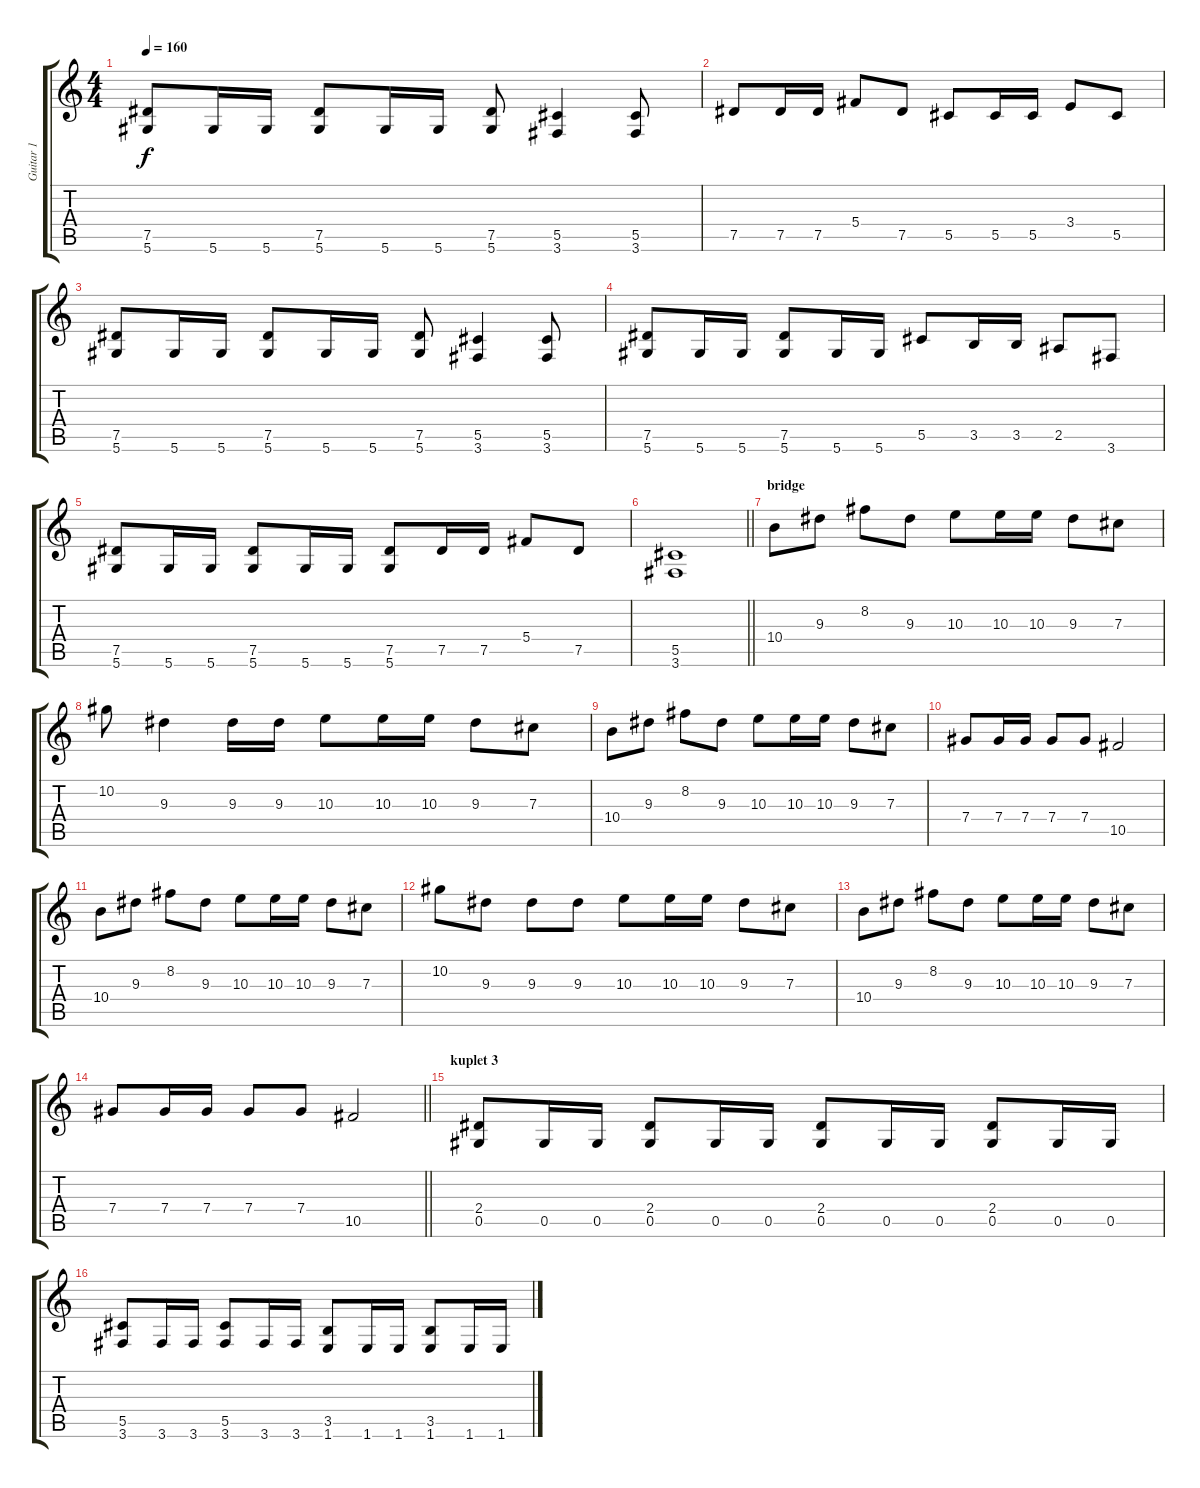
\track ("Guitar 1" "Guitar 1") {instrument distortionguitar}
\staff {score tabs}
\tuning (Eb4 Bb3 Gb3 Db3 Ab2 Eb2) {hide}
\ts (4 4)
\tempo 160
\clef g2
\ks c
(7.5 5.6).8{dy f} 5.6.16 5.6.16 (7.5 5.6).8 5.6.16 5.6.16 (7.5 5.6).8 (5.5 3.6).4 (5.5 3.6).8 |
7.5.8 7.5.16 7.5.16 5.4.8 7.5.8 5.5.8 5.5.16 5.5.16 3.4.8 5.5.8 |
(7.5 5.6).8 5.6.16 5.6.16 (7.5 5.6).8 5.6.16 5.6.16 (7.5 5.6).8 (5.5 3.6).4 (5.5 3.6).8 |
(7.5 5.6).8 5.6.16 5.6.16 (7.5 5.6).8 5.6.16 5.6.16 5.5.8 3.5.16 3.5.16 2.5.8 3.6.8 |
(7.5 5.6).8 5.6.16 5.6.16 (7.5 5.6).8 5.6.16 5.6.16 (7.5 5.6).8 7.5.16 7.5.16 5.4.8 7.5.8 |
\barLineRight lightlight
(5.5 3.6).1 |
\section ("" "bridge")
10.4.8 9.3.8 8.2.8 9.3.8 10.3.8 10.3.16 10.3.16 9.3.8 7.3.8 |
10.2.8 9.3.4 9.3.16 9.3.16 10.3.8 10.3.16 10.3.16 9.3.8 7.3.8 |
10.4.8 9.3.8 8.2.8 9.3.8 10.3.8 10.3.16 10.3.16 9.3.8 7.3.8 |
7.4.8 7.4.16 7.4.16 7.4.8 7.4.8 10.5.2 |
10.4.8 9.3.8 8.2.8 9.3.8 10.3.8 10.3.16 10.3.16 9.3.8 7.3.8 |
10.2.8 9.3.8 9.3.8 9.3.8 10.3.8 10.3.16 10.3.16 9.3.8 7.3.8 |
10.4.8 9.3.8 8.2.8 9.3.8 10.3.8 10.3.16 10.3.16 9.3.8 7.3.8 |
\barLineRight lightlight
7.4.8 7.4.16 7.4.16 7.4.8 7.4.8 10.5.2 |
\section ("" "kuplet 3")
(2.4 0.5).8 0.5.16 0.5.16 (2.4 0.5).8 0.5.16 0.5.16 (2.4 0.5).8 0.5.16 0.5.16 (2.4 0.5).8 0.5.16 0.5.16 |
(5.5 3.6).8 3.6.16 3.6.16 (5.5 3.6).8 3.6.16 3.6.16 (3.5 1.6).8 1.6.16 1.6.16 (3.5 1.6).8 1.6.16 1.6.16
